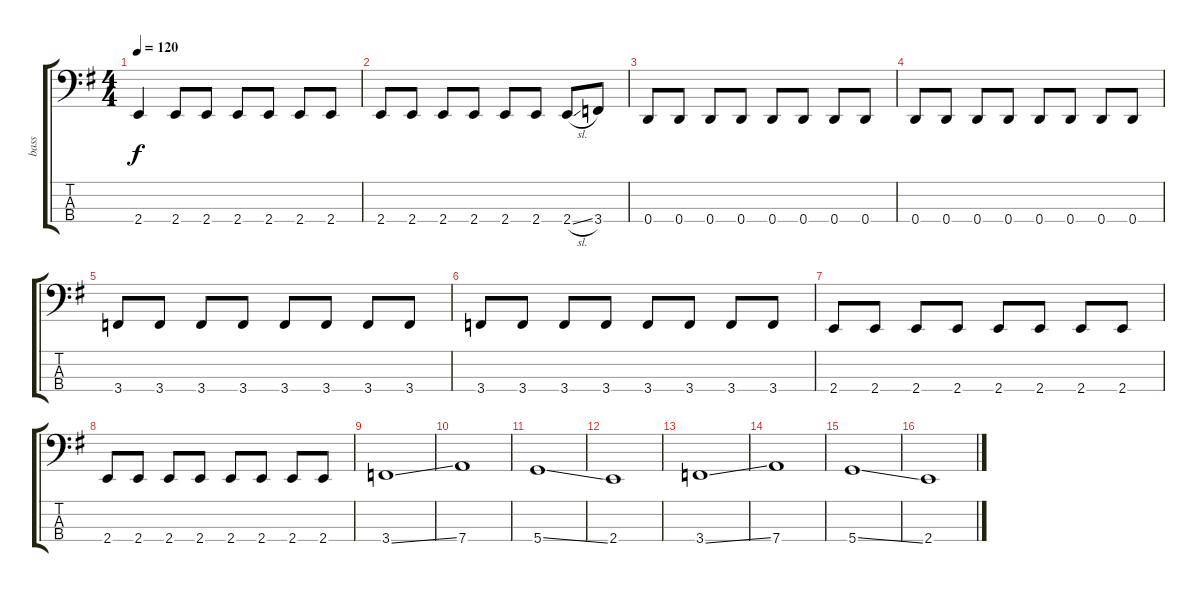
\track ("bass" "bass") {instrument electricbasspick}
\staff {score tabs}
\tuning (F2 C2 G1 D1) {hide}
\ts (4 4)
\tempo 120
\clef f4
\ks eminor
2.4{t}.4{dy f} 2.4.8 2.4.8 2.4.8 2.4.8 2.4.8 2.4.8 |
2.4.8 2.4.8 2.4.8 2.4.8 2.4.8 2.4.8 2.4{sl}.8 3.4.8 |
0.4.8 0.4.8 0.4.8 0.4.8 0.4.8 0.4.8 0.4.8 0.4.8 |
0.4.8 0.4.8 0.4.8 0.4.8 0.4.8 0.4.8 0.4.8 0.4.8 |
3.4.8 3.4.8 3.4.8 3.4.8 3.4.8 3.4.8 3.4.8 3.4.8 |
3.4.8 3.4.8 3.4.8 3.4.8 3.4.8 3.4.8 3.4.8 3.4.8 |
2.4.8 2.4.8 2.4.8 2.4.8 2.4.8 2.4.8 2.4.8 2.4.8 |
2.4.8 2.4.8 2.4.8 2.4.8 2.4.8 2.4.8 2.4.8 2.4.8 |
3.4{ss}.1 |
7.4.1 |
5.4{ss}.1 |
2.4.1 |
3.4{ss}.1 |
7.4.1 |
5.4{ss}.1 |
2.4{ss}.1
